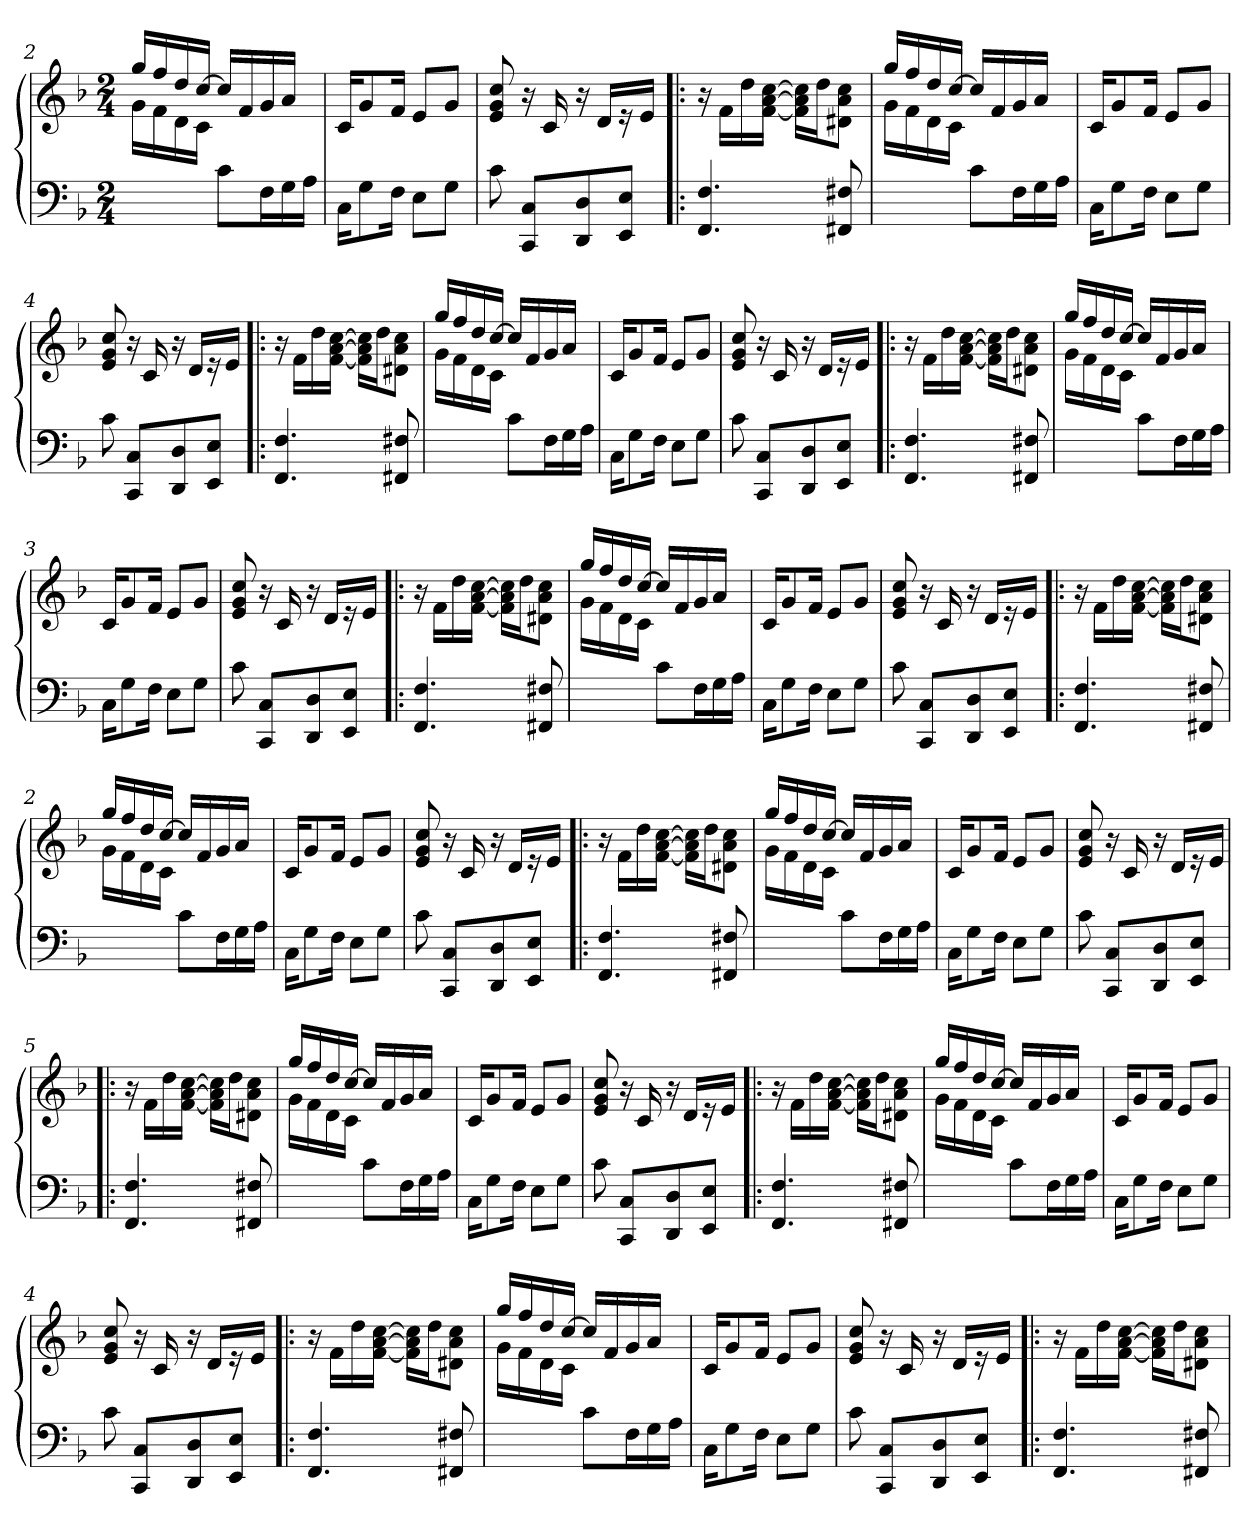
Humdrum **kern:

**kern	**kern
*part1	*part1
*staff2	*staff1
*clefF4	*clefG2
*k[b-]	*k[b-]
*F:	*F:
*M2/4	*M2/4
=2	=2
*	*^
4ryy	16gg/LL	16g\LL
.	16ff/	16f\
.	16dd/	16d\
.	[16cc/JJ	16c\JJ
8c/L	16cc/LL]	4ryy
.	16f/	.
16F\L	16g/	.
16G\	16a/JJ	.
16A\JJ	16ryy	16ryy
*	*v	*v
=3	=3
16C\KL	16c/KL
8G\	8g/
16F\Jk	16f/Jk
8E\L	8e/L
8G\J	8g/J
=4	=4
8c\	8e/ 8g/ 8cc/
8CC/ 8C/L	16r
.	16c/
8DD/ 8D/	16r
.	16d/LL
8EE/ 8E/J	16r
.	16e/JJ
=5!|:	=5!|:
4.FF/ 4.F/	16r
.	16f\LL
.	16dd\
.	[16f\ [16a\ [16cc\JJ
.	16f]\ 16a]\ 16cc]\LL
.	16dd\J
8FF#X/ 8F#X/	8d#X\ 8a\ 8cc\J
=2	=2
*	*^
4ryy	16gg/LL	16g\LL
.	16ff/	16f\
.	16dd/	16d\
.	[16cc/JJ	16c\JJ
8c/L	16cc/LL]	4ryy
.	16f/	.
16F\L	16g/	.
16G\	16a/JJ	.
16A\JJ	16ryy	16ryy
*	*v	*v
=3	=3
16C\KL	16c/KL
8G\	8g/
16F\Jk	16f/Jk
8E\L	8e/L
8G\J	8g/J
=4	=4
8c\	8e/ 8g/ 8cc/
8CC/ 8C/L	16r
.	16c/
8DD/ 8D/	16r
.	16d/LL
8EE/ 8E/J	16r
.	16e/JJ
=5!|:	=5!|:
4.FF/ 4.F/	16r
.	16f\LL
.	16dd\
.	[16f\ [16a\ [16cc\JJ
.	16f]\ 16a]\ 16cc]\LL
.	16dd\J
8FF#X/ 8F#X/	8d#X\ 8a\ 8cc\J
=2	=2
*	*^
4ryy	16gg/LL	16g\LL
.	16ff/	16f\
.	16dd/	16d\
.	[16cc/JJ	16c\JJ
8c/L	16cc/LL]	4ryy
.	16f/	.
16F\L	16g/	.
16G\	16a/JJ	.
16A\JJ	16ryy	16ryy
*	*v	*v
=3	=3
16C\KL	16c/KL
8G\	8g/
16F\Jk	16f/Jk
8E\L	8e/L
8G\J	8g/J
=4	=4
8c\	8e/ 8g/ 8cc/
8CC/ 8C/L	16r
.	16c/
8DD/ 8D/	16r
.	16d/LL
8EE/ 8E/J	16r
.	16e/JJ
=5!|:	=5!|:
4.FF/ 4.F/	16r
.	16f\LL
.	16dd\
.	[16f\ [16a\ [16cc\JJ
.	16f]\ 16a]\ 16cc]\LL
.	16dd\J
8FF#X/ 8F#X/	8d#X\ 8a\ 8cc\J
=2	=2
*	*^
4ryy	16gg/LL	16g\LL
.	16ff/	16f\
.	16dd/	16d\
.	[16cc/JJ	16c\JJ
8c/L	16cc/LL]	4ryy
.	16f/	.
16F\L	16g/	.
16G\	16a/JJ	.
16A\JJ	16ryy	16ryy
*	*v	*v
=3	=3
16C\KL	16c/KL
8G\	8g/
16F\Jk	16f/Jk
8E\L	8e/L
8G\J	8g/J
=4	=4
8c\	8e/ 8g/ 8cc/
8CC/ 8C/L	16r
.	16c/
8DD/ 8D/	16r
.	16d/LL
8EE/ 8E/J	16r
.	16e/JJ
=5!|:	=5!|:
4.FF/ 4.F/	16r
.	16f\LL
.	16dd\
.	[16f\ [16a\ [16cc\JJ
.	16f]\ 16a]\ 16cc]\LL
.	16dd\J
8FF#X/ 8F#X/	8d#X\ 8a\ 8cc\J
=2	=2
*	*^
4ryy	16gg/LL	16g\LL
.	16ff/	16f\
.	16dd/	16d\
.	[16cc/JJ	16c\JJ
8c/L	16cc/LL]	4ryy
.	16f/	.
16F\L	16g/	.
16G\	16a/JJ	.
16A\JJ	16ryy	16ryy
*	*v	*v
=3	=3
16C\KL	16c/KL
8G\	8g/
16F\Jk	16f/Jk
8E\L	8e/L
8G\J	8g/J
=4	=4
8c\	8e/ 8g/ 8cc/
8CC/ 8C/L	16r
.	16c/
8DD/ 8D/	16r
.	16d/LL
8EE/ 8E/J	16r
.	16e/JJ
=5!|:	=5!|:
4.FF/ 4.F/	16r
.	16f\LL
.	16dd\
.	[16f\ [16a\ [16cc\JJ
.	16f]\ 16a]\ 16cc]\LL
.	16dd\J
8FF#X/ 8F#X/	8d#X\ 8a\ 8cc\J
=2	=2
*	*^
4ryy	16gg/LL	16g\LL
.	16ff/	16f\
.	16dd/	16d\
.	[16cc/JJ	16c\JJ
8c/L	16cc/LL]	4ryy
.	16f/	.
16F\L	16g/	.
16G\	16a/JJ	.
16A\JJ	16ryy	16ryy
*	*v	*v
=3	=3
16C\KL	16c/KL
8G\	8g/
16F\Jk	16f/Jk
8E\L	8e/L
8G\J	8g/J
=4	=4
8c\	8e/ 8g/ 8cc/
8CC/ 8C/L	16r
.	16c/
8DD/ 8D/	16r
.	16d/LL
8EE/ 8E/J	16r
.	16e/JJ
=5!|:	=5!|:
4.FF/ 4.F/	16r
.	16f\LL
.	16dd\
.	[16f\ [16a\ [16cc\JJ
.	16f]\ 16a]\ 16cc]\LL
.	16dd\J
8FF#X/ 8F#X/	8d#X\ 8a\ 8cc\J
=2	=2
*	*^
4ryy	16gg/LL	16g\LL
.	16ff/	16f\
.	16dd/	16d\
.	[16cc/JJ	16c\JJ
8c/L	16cc/LL]	4ryy
.	16f/	.
16F\L	16g/	.
16G\	16a/JJ	.
16A\JJ	16ryy	16ryy
*	*v	*v
=3	=3
16C\KL	16c/KL
8G\	8g/
16F\Jk	16f/Jk
8E\L	8e/L
8G\J	8g/J
=4	=4
8c\	8e/ 8g/ 8cc/
8CC/ 8C/L	16r
.	16c/
8DD/ 8D/	16r
.	16d/LL
8EE/ 8E/J	16r
.	16e/JJ
=5!|:	=5!|:
4.FF/ 4.F/	16r
.	16f\LL
.	16dd\
.	[16f\ [16a\ [16cc\JJ
.	16f]\ 16a]\ 16cc]\LL
.	16dd\J
8FF#X/ 8F#X/	8d#X\ 8a\ 8cc\J
=2	=2
*	*^
4ryy	16gg/LL	16g\LL
.	16ff/	16f\
.	16dd/	16d\
.	[16cc/JJ	16c\JJ
8c/L	16cc/LL]	4ryy
.	16f/	.
16F\L	16g/	.
16G\	16a/JJ	.
16A\JJ	16ryy	16ryy
*	*v	*v
=3	=3
16C\KL	16c/KL
8G\	8g/
16F\Jk	16f/Jk
8E\L	8e/L
8G\J	8g/J
=4	=4
8c\	8e/ 8g/ 8cc/
8CC/ 8C/L	16r
.	16c/
8DD/ 8D/	16r
.	16d/LL
8EE/ 8E/J	16r
.	16e/JJ
=5!|:	=5!|:
4.FF/ 4.F/	16r
.	16f\LL
.	16dd\
.	[16f\ [16a\ [16cc\JJ
.	16f]\ 16a]\ 16cc]\LL
.	16dd\J
8FF#X/ 8F#X/	8d#X\ 8a\ 8cc\J
=2	=2
*	*^
4ryy	16gg/LL	16g\LL
.	16ff/	16f\
.	16dd/	16d\
.	[16cc/JJ	16c\JJ
8c/L	16cc/LL]	4ryy
.	16f/	.
16F\L	16g/	.
16G\	16a/JJ	.
16A\JJ	16ryy	16ryy
*	*v	*v
=3	=3
16C\KL	16c/KL
8G\	8g/
16F\Jk	16f/Jk
8E\L	8e/L
8G\J	8g/J
=4	=4
8c\	8e/ 8g/ 8cc/
8CC/ 8C/L	16r
.	16c/
8DD/ 8D/	16r
.	16d/LL
8EE/ 8E/J	16r
.	16e/JJ
=5!|:	=5!|:
4.FF/ 4.F/	16r
.	16f\LL
.	16dd\
.	[16f\ [16a\ [16cc\JJ
.	16f]\ 16a]\ 16cc]\LL
.	16dd\J
8FF#X/ 8F#X/	8d#X\ 8a\ 8cc\J
=2	=2
*	*^
4ryy	16gg/LL	16g\LL
.	16ff/	16f\
.	16dd/	16d\
.	[16cc/JJ	16c\JJ
8c/L	16cc/LL]	4ryy
.	16f/	.
16F\L	16g/	.
16G\	16a/JJ	.
16A\JJ	16ryy	16ryy
*	*v	*v
=3	=3
16C\KL	16c/KL
8G\	8g/
16F\Jk	16f/Jk
8E\L	8e/L
8G\J	8g/J
=4	=4
8c\	8e/ 8g/ 8cc/
8CC/ 8C/L	16r
.	16c/
8DD/ 8D/	16r
.	16d/LL
8EE/ 8E/J	16r
.	16e/JJ
=5!|:	=5!|:
4.FF/ 4.F/	16r
.	16f\LL
.	16dd\
.	[16f\ [16a\ [16cc\JJ
.	16f]\ 16a]\ 16cc]\LL
.	16ddJ
8FF#X/ 8F#X/	8d#X\ 8a\ 8cc\J
=	=
*-	*-
